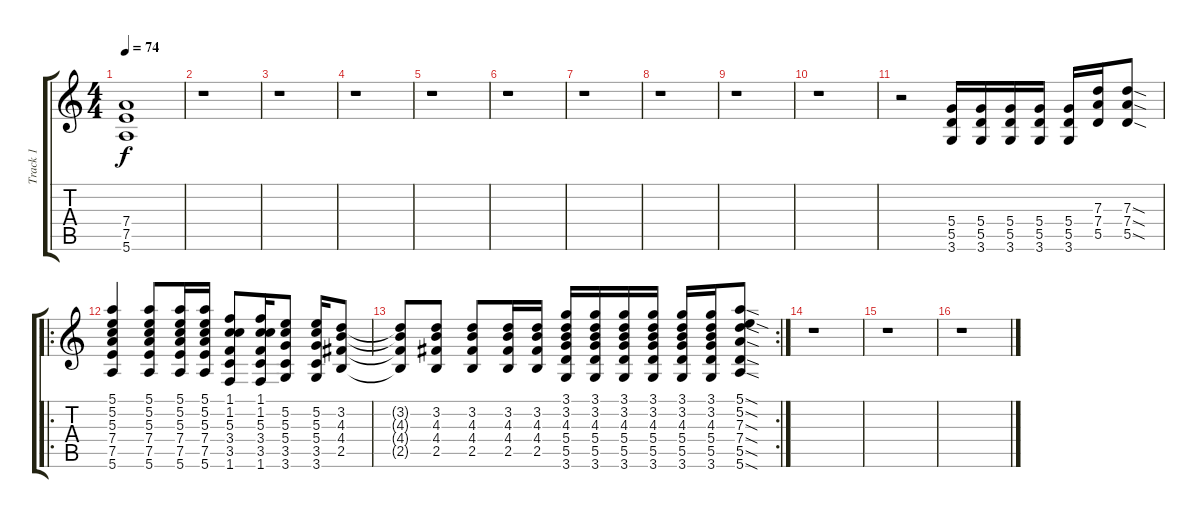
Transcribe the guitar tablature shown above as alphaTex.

\track ("Track 1" "Track 1") {instrument overdrivenguitar}
\staff {score tabs}
\tuning (E4 B3 G3 D3 A2 E2) {hide}
\ts (4 4)
\tempo 74
\clef g2
\ks c
(7.4{t} 7.5{t} 5.6{t}).1{dy f} |
r.1 |
r.1 |
r.1 |
r.1 |
r.1 |
r.1 |
r.1 |
r.1 |
r.1 |
r.2 (5.4 5.5 3.6).16 (5.4 5.5 3.6).16 (5.4 5.5 3.6).16 (5.4 5.5 3.6).16 (5.4 5.5 3.6).16 (7.3 7.4 5.5).16 (7.3{sod} 7.4{sod} 5.5{sod}).8 |
\ro
(5.1 5.2 5.3 7.4 7.5 5.6).4 (5.1 5.2 5.3 7.4 7.5 5.6).8 (5.1 5.2 5.3 7.4 7.5 5.6).16 (5.1 5.2 5.3 7.4 7.5 5.6).16 (1.1 1.2 5.3 3.4 3.5 1.6).8 (1.1 1.2 5.3 3.4 3.5 1.6).16 (5.2 5.3 5.4 3.5 3.6).8 (5.2 5.3 5.4 3.5 3.6).16 (3.2 4.3 4.4 2.5).8 |
\rc 2
(3.2{t} 4.3{t} 4.4{t} 2.5{t}).8 (3.2 4.3 4.4 2.5).8 (3.2 4.3 4.4 2.5).8 (3.2 4.3 4.4 2.5).16 (3.2 4.3 4.4 2.5).16 (3.1 3.2 4.3 5.4 5.5 3.6).16 (3.1 3.2 4.3 5.4 5.5 3.6).16 (3.1 3.2 4.3 5.4 5.5 3.6).16 (3.1 3.2 4.3 5.4 5.5 3.6).16 (3.1 3.2 4.3 5.4 5.5 3.6).16 (3.1 3.2 4.3 5.4 5.5 3.6).16 (5.1{sod} 5.2{sod} 7.3{sod} 7.4{sod} 5.5{sod} 5.6{sod}).8 |
r.1 |
r.1 |
r.1
